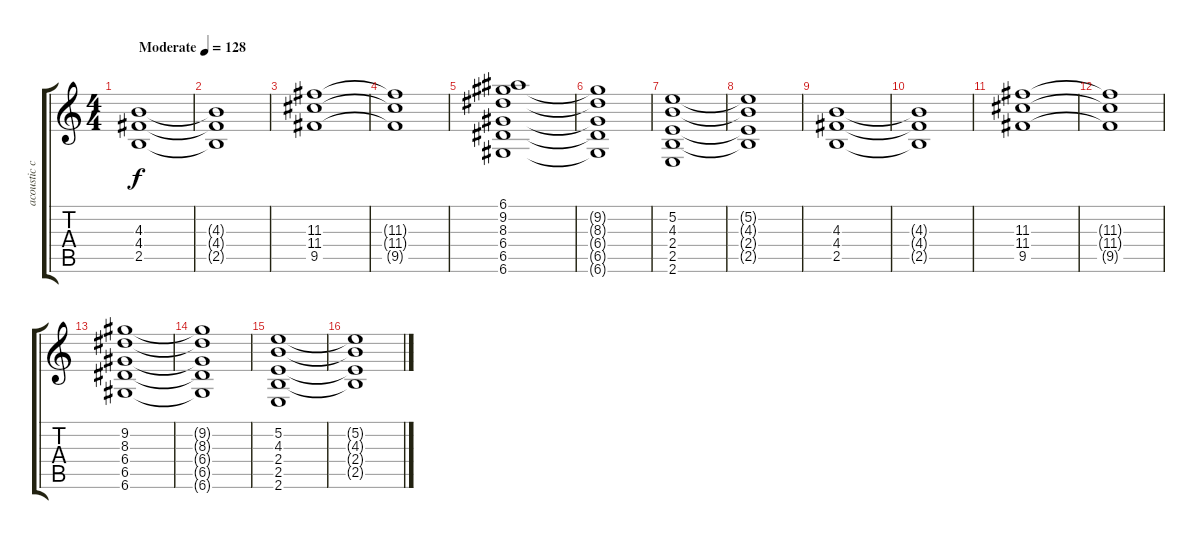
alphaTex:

\track ("acoustic chords" "acoustic c") {instrument acousticguitarsteel}
\staff {score tabs}
\tuning (E4 B3 G3 D3 A2 D2) {hide}
\ts (4 4)
\tempo (128 "Moderate")
\clef g2
\ks c
(4.3 4.4 2.5).1{dy f instrument acousticguitarsteel} |
(4.3{t} 4.4{t} 2.5{t}).1 |
(11.3 11.4 9.5).1 |
(11.3{t} 11.4{t} 9.5{t}).1 |
(6.1 9.2 8.3 6.4 6.5 6.6).1 |
(9.2{t} 8.3{t} 6.4{t} 6.5{t} 6.6{t}).1 |
(5.2 4.3 2.4 2.5 2.6).1 |
(5.2{t} 4.3{t} 2.4{t} 2.5{t}).1 |
(4.3 4.4 2.5).1 |
(4.3{t} 4.4{t} 2.5{t}).1 |
(11.3 11.4 9.5).1 |
(11.3{t} 11.4{t} 9.5{t}).1 |
(9.2 8.3 6.4 6.5 6.6).1 |
(9.2{t} 8.3{t} 6.4{t} 6.5{t} 6.6{t}).1 |
(5.2 4.3 2.4 2.5 2.6).1 |
(5.2{t} 4.3{t} 2.4{t} 2.5{t}).1
